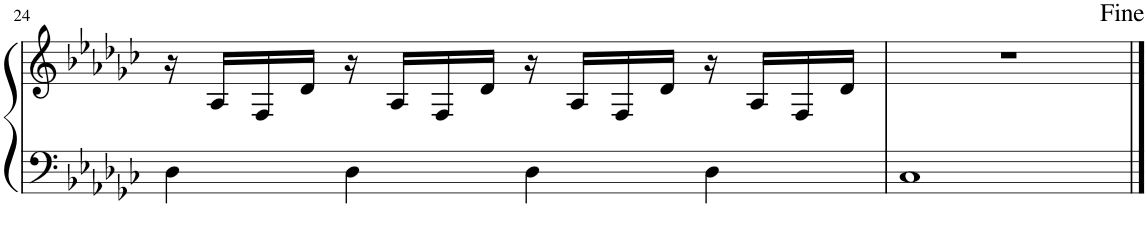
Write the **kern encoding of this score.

**kern	**kern
*part1	*part1
*staff2	*staff1
*I"Piano	*
*I'Pno.	*
!!LO:PB:g=z
*clefF4	*clefG2
*k[b-e-a-d-g-c-]	*k[b-e-a-d-g-c-]
*M4/4	*M4/4
=24	=24
4D-\	16r
.	16A-/LL
.	16F/
.	16d-/JJ
4D-\	16r
.	16A-/LL
.	16F/
.	16d-/JJ
4D-\	16r
.	16A-/LL
.	16F/
.	16d-/JJ
4D-\	16r
.	16A-/LL
.	16F/
.	16d-/JJ
=25	=25
1C-	1r
==	==
*-	*-
